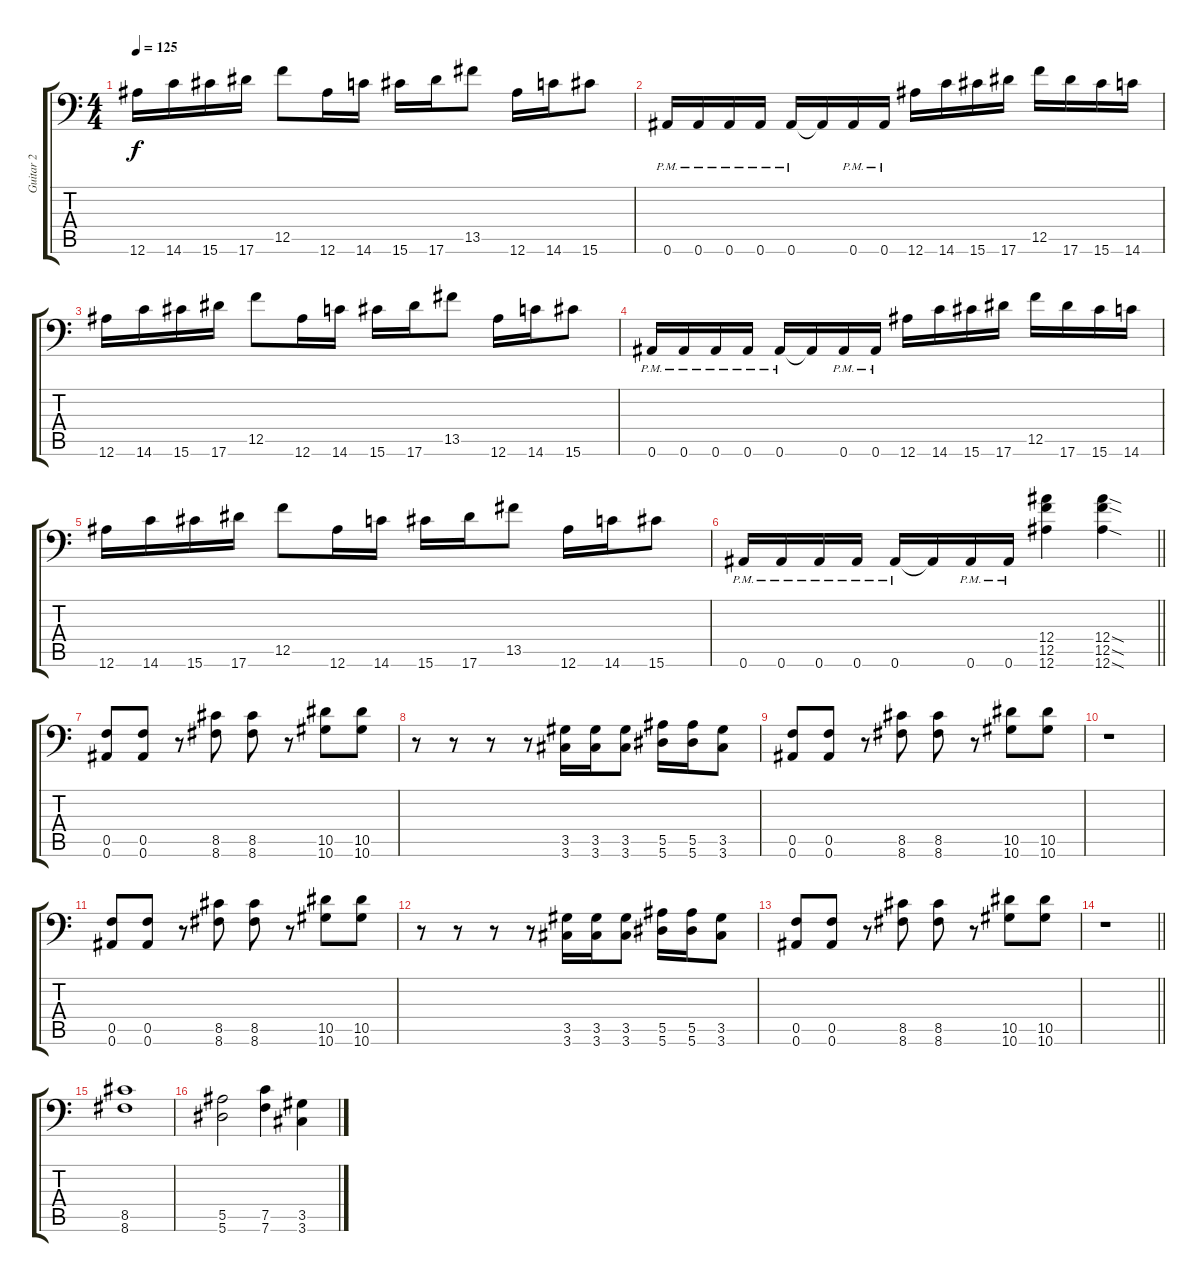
\track ("Guitar 2" "Guitar 2") {instrument distortionguitar}
\staff {score tabs}
\tuning (C4 G3 Eb3 Bb2 F2 Bb1) {hide}
\ts (4 4)
\tempo 125
\clef f4
\ks c
12.6.16{dy f} 14.6.16 15.6.16 17.6.16 12.5.8 12.6.16 14.6.16 15.6.16 17.6.16 13.5.8 12.6.16 14.6.16 15.6.8 |
0.6{pm}.16 0.6{pm}.16 0.6{pm}.16 0.6{pm}.16 0.6{pm}.16 0.6{t}.16 0.6{pm}.16 0.6{pm}.16 12.6.16 14.6.16 15.6.16 17.6.16 12.5.16 17.6.16 15.6.16 14.6.16 |
12.6.16 14.6.16 15.6.16 17.6.16 12.5.8 12.6.16 14.6.16 15.6.16 17.6.16 13.5.8 12.6.16 14.6.16 15.6.8 |
0.6{pm}.16 0.6{pm}.16 0.6{pm}.16 0.6{pm}.16 0.6{pm}.16 0.6{t}.16 0.6{pm}.16 0.6{pm}.16 12.6.16 14.6.16 15.6.16 17.6.16 12.5.16 17.6.16 15.6.16 14.6.16 |
12.6.16 14.6.16 15.6.16 17.6.16 12.5.8 12.6.16 14.6.16 15.6.16 17.6.16 13.5.8 12.6.16 14.6.16 15.6.8 |
\barLineRight lightlight
0.6{pm}.16 0.6{pm}.16 0.6{pm}.16 0.6{pm}.16 0.6{pm}.16 0.6{t}.16 0.6{pm}.16 0.6{pm}.16 (12.4 12.5 12.6).4 (12.4{sod} 12.5{sod} 12.6{sod}).4 |
\section ("" "")
(0.5 0.6).8 (0.5 0.6).8 r.8 (8.5 8.6).8 (8.5 8.6).8 r.8 (10.5 10.6).8 (10.5 10.6).8 |
r.8 r.8 r.8 r.8 (3.5 3.6).16 (3.5 3.6).16 (3.5 3.6).8 (5.5 5.6).16 (5.5 5.6).16 (3.5 3.6).8 |
(0.5 0.6).8 (0.5 0.6).8 r.8 (8.5 8.6).8 (8.5 8.6).8 r.8 (10.5 10.6).8 (10.5 10.6).8 |
r.1 |
(0.5 0.6).8 (0.5 0.6).8 r.8 (8.5 8.6).8 (8.5 8.6).8 r.8 (10.5 10.6).8 (10.5 10.6).8 |
r.8 r.8 r.8 r.8 (3.5 3.6).16 (3.5 3.6).16 (3.5 3.6).8 (5.5 5.6).16 (5.5 5.6).16 (3.5 3.6).8 |
(0.5 0.6).8 (0.5 0.6).8 r.8 (8.5 8.6).8 (8.5 8.6).8 r.8 (10.5 10.6).8 (10.5 10.6).8 |
\barLineRight lightlight
r.1 |
\section ("" "")
(8.5 8.6).1 |
(5.5 5.6).2 (7.5 7.6).4 (3.5 3.6).4
